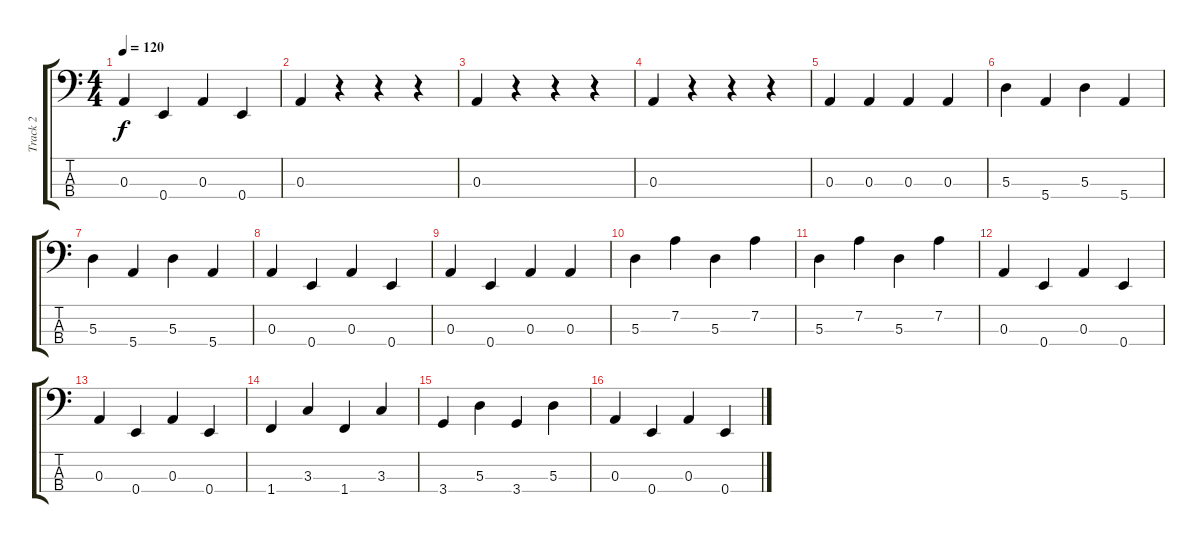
\track ("Track 2" "Track 2") {instrument electricbassfinger}
\staff {score tabs}
\tuning (G2 D2 A1 E1) {hide}
\ts (4 4)
\tempo 120
\clef f4
\ks c
0.3.4{dy f} 0.4.4 0.3.4 0.4.4 |
0.3.4 r.4 r.4 r.4 |
0.3.4 r.4 r.4 r.4 |
0.3.4 r.4 r.4 r.4 |
0.3.4 0.3.4 0.3.4 0.3.4 |
5.3.4 5.4.4 5.3.4 5.4.4 |
5.3.4 5.4.4 5.3.4 5.4.4 |
0.3.4 0.4.4 0.3.4 0.4.4 |
0.3.4 0.4.4 0.3.4 0.3.4 |
5.3.4 7.2.4 5.3.4 7.2.4 |
5.3.4 7.2.4 5.3.4 7.2.4 |
0.3.4 0.4.4 0.3.4 0.4.4 |
0.3.4 0.4.4 0.3.4 0.4.4 |
1.4.4 3.3.4 1.4.4 3.3.4 |
3.4.4 5.3.4 3.4.4 5.3.4 |
0.3.4 0.4.4 0.3.4 0.4.4
